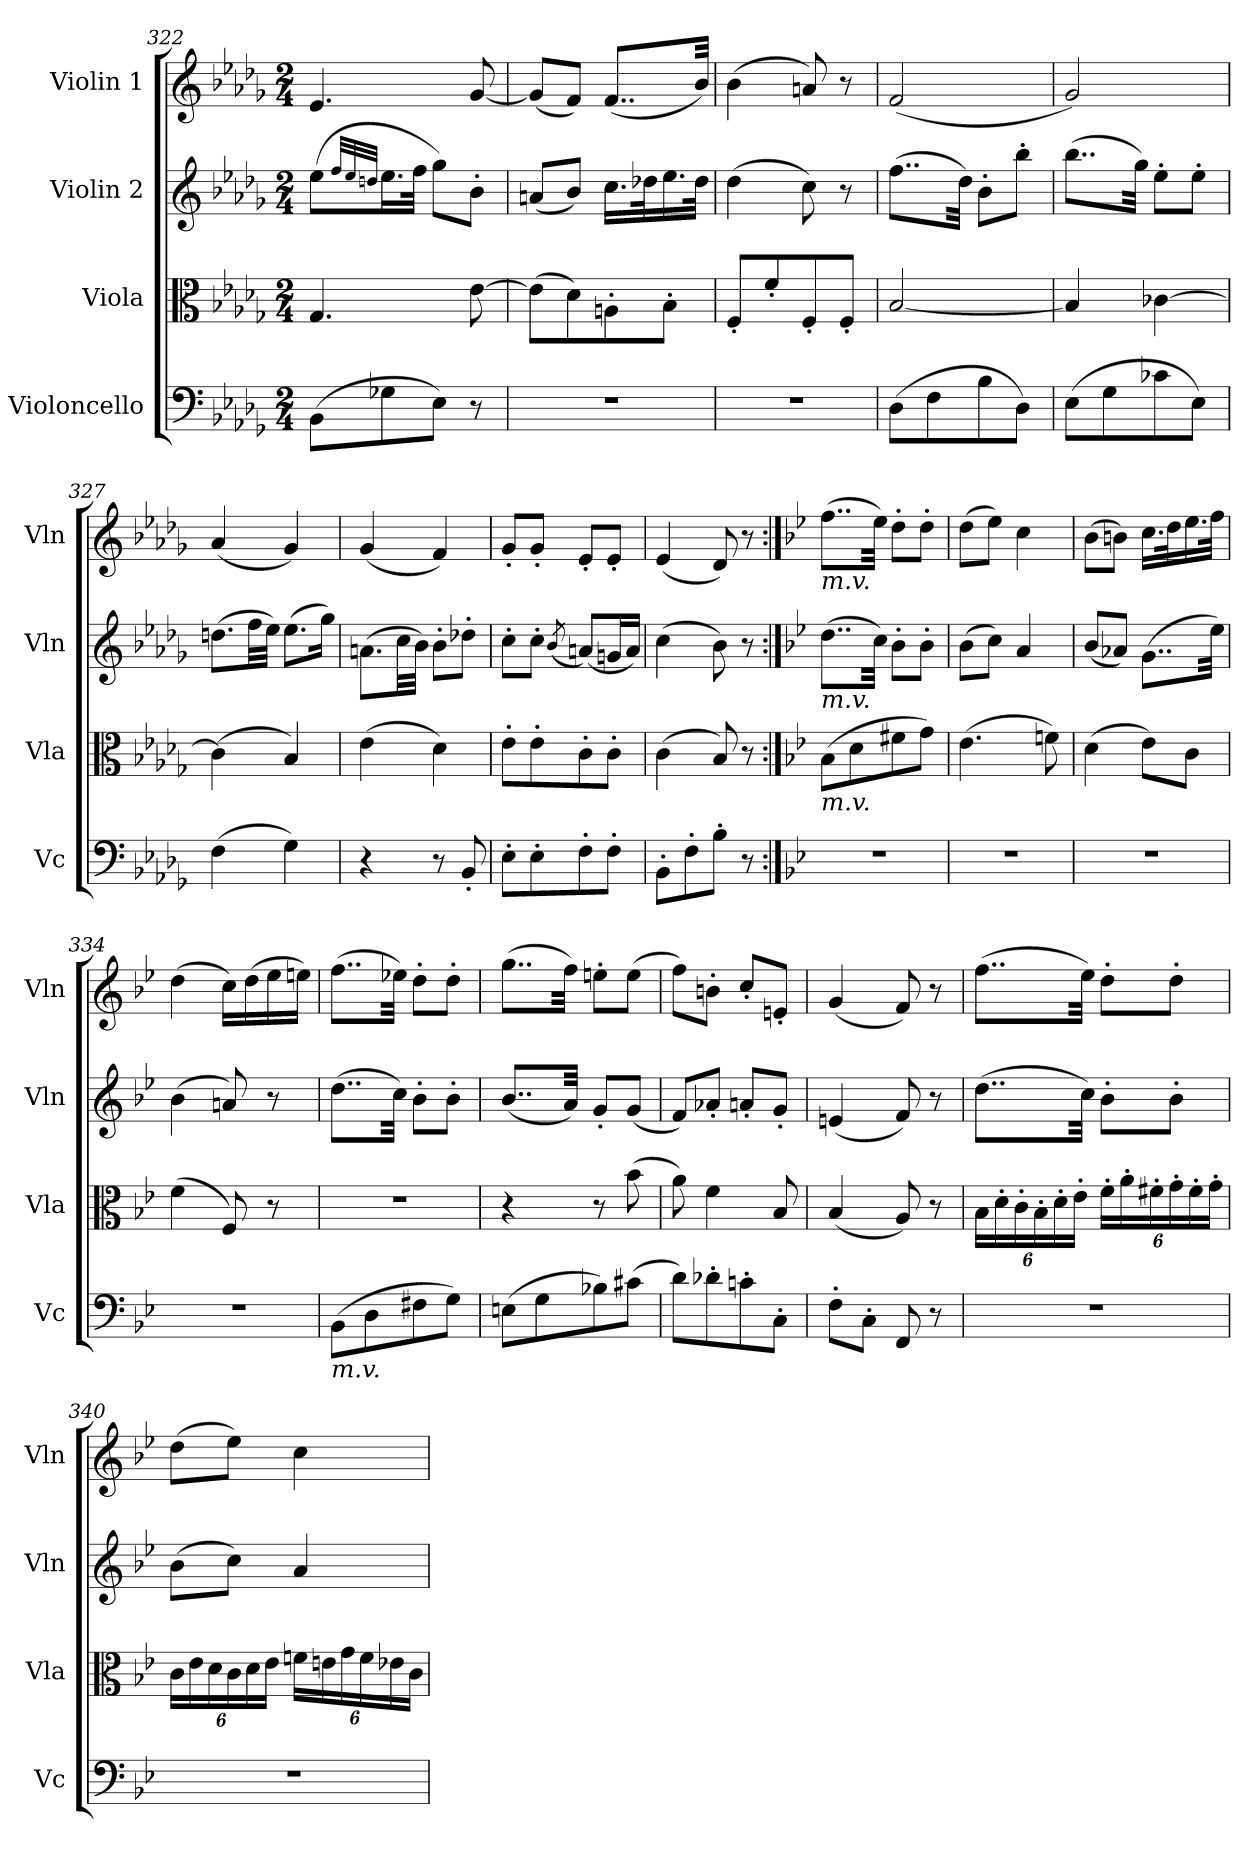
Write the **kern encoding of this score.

**kern	**kern	**kern	**kern
*part4	*part3	*part2	*part1
*staff4	*staff3	*staff2	*staff1
*I"Violoncello	*I"Viola	*I"Violin 2	*I"Violin 1
*I'Vc	*I'Vla	*I'Vln	*I'Vln
*clefF4	*clefC3	*clefG2	*clefG2
*k[b-e-a-d-g-]	*k[b-e-a-d-g-]	*k[b-e-a-d-g-]	*k[b-e-a-d-g-]
*M2/4	*M2/4	*M2/4	*M2/4
=322	=322	=322	=322
(>8BB-\L	4.G-/	(>8ee-\L	4.e-/
.	.	32qff/LLL	.
.	.	32qee-/	.
.	.	32qddn/JJJ	.
8G-X\	.	16.ee-\L	.
.	.	32ff\JJk	.
8E-\J)	.	8gg-\L)	.
8r	[8e-\	8b-'\J	[8g-/
=323	=323	=323	=323
2r	(>8e-\L]	(<8an/L	(<8g-/L]
.	8d-\)	8b-/J)	8f/J)
.	8An'\	16.cc\LL	(<8..f/L
.	.	32dd-X\K	.
.	8B-'\J	16.ee-\	.
.	.	32dd-\JJk	32b-/Jkk)
=324	=324	=324	=324
2r	8F'/L	(>4dd-\	(>4b-\
.	8f'/	.	.
.	8F'/	8cc\)	8an/)
.	8F'/J	8r	8r
!!LO:LB:g=z
=325	=325	=325	=325
(>8D-\L	[2B-/	(>8..ff\L	(<2f/
8F\	.	.	.
.	.	32dd-\Jkk)	.
8B-\	.	8b-'\L	.
8D-\J)	.	8bb-'\J	.
=326	=326	=326	=326
(>8E-\L	4B-/]	(>8..bb-\L	2g-/)
8G-\	.	.	.
.	.	32gg-\Jkk)	.
8c-X\	[4c-X\	8ee-'\L	.
8E-\J)	.	8ee-'\J	.
=327	=327	=327	=327
(>4F\	(>4c-\]	(>8.ddn\L	(<4a-/
.	.	32ff\LL	.
.	.	32ee-\JJJ)	.
4G-\)	4B-/)	(>8.ee-\L	4g-/)
.	.	16gg-\Jk)	.
=328	=328	=328	=328
4r	(>4e-\	(>8.an\L	(<4g-/
.	.	32cc\LL	.
.	.	32b-\JJJ)	.
8r	4d-\)	8b-'\L	4f/)
8BB-'/	.	8dd-X'\J	.
=329	=329	=329	=329
8E-'\L	8e-'\L	8cc'\L	8g-'/L
8E-'\	8e-'\	8cc'\J	8g-'/J
.	.	(<8qb-/	.
8F'\	8c'\	(<8an/L)	8e-'/L
8F'\J	8c'\J	16gn/L	8e-'/J
.	.	16a/JJ)	.
=330	=330	=330	=330
8BB-'\L	(>4c\	(>4cc\	(<4e-/
8F'\	.	.	.
8B-'\J	8B-/)	8b-\)	8d-/)
8r	8r	8r	8r
!!LO:PB:g=z
=331:|!	=331:|!	=331:|!	=331:|!
*k[b-e-]	*k[b-e-]	*k[b-e-]	*k[b-e-]
!	!	!	!LO:TX:b:i:t=m.v.
!	!	!LO:TX:b:i:t=m.v.	!
!	!LO:TX:b:i:t=m.v.	!	!
2r	(>8B-\L	(>8..dd\L	(>8..ff\L
.	8d\	.	.
.	.	32cc\Jkk)	32ee-\Jkk)
.	8f#X\	8b-'\L	8dd'\L
.	8g\J)	8b-'\J	8dd'\J
=332	=332	=332	=332
2r	(>4.e-\	(>8b-\L	(>8dd\L
.	.	8cc\J)	8ee-\J)
.	.	4a/	4cc\
.	8fn\)	.	.
=333	=333	=333	=333
2r	(>4d\	(<8b-/L	(>8b-\L
.	.	8a-X/J)	8bn\J)
.	8e-\L)	(>8..g\L	16.cc\LL
.	.	.	32dd\K
.	8c\J	.	16.ee-\
.	.	32ee-\Jkk)	32ff\JJk
=334	=334	=334	=334
2r	(>4f\	(>4b-\	(>4dd\
.	8F/)	8an/)	16cc\LL)
.	.	.	(>16dd\
.	8r	8r	16ee-\
.	.	.	16een\JJ)
=335	=335	=335	=335
!LO:TX:b:i:t=m.v.	!	!	!
(>8BB-\L	2r	(>8..dd\L	(>8..ff\L
8D\	.	.	.
.	.	32cc\Jkk)	32ee-X\Jkk)
8F#X\	.	8b-'\L	8dd'\L
8G\J)	.	8b-'\J	8dd'\J
=336	=336	=336	=336
(>8En\L	4r	(<8..b-/L	(>8..gg\L
8G\	.	.	.
.	.	32a/Jkk)	32ff\Jkk)
8B-X\)	8r	8g'/L	8een'\L
(>8c#X\J	(>8b-\	(<8g/J	(>8ee\J
!!LO:PB:g=z
=337	=337	=337	=337
8d\L)	8a\)	8f/L)	8ff\L)
8d-X'\	4f\	8a-X'/J	8bn'\J
8cn'\	.	8an'/L	8cc'/L
8C'\J	8B-/	8g'/J	8en'/J
=338	=338	=338	=338
8F'\L	(<4B-/	(<4en/	(<4g/
8C'\J	.	.	.
8FF/	8A/)	8f/)	8f/)
8r	8r	8r	8r
=339	=339	=339	=339
*	*Xbrackettup	*	*
2r	24B-\LL	(>8..dd\L	(>8..ff\L
.	24d'\	.	.
.	24c'\	.	.
.	24B-'\	.	.
.	24d'\	.	.
.	24e-'\JJ	.	.
.	.	32cc\Jkk)	32ee-\Jkk)
.	24f'\LL	8b-'\L	8dd'\L
.	24a'\	.	.
.	24f#X'\	.	.
.	24g'\	8b-'\J	8dd'\J
.	24f#'\	.	.
.	24g'\JJ	.	.
=340	=340	=340	=340
2r	24c\LL	(>8b-\L	(>8dd\L
.	24e-\	.	.
.	24d\	.	.
.	24c\	8cc\J)	8ee-\J)
.	24d\	.	.
.	24e-\JJ	.	.
.	24fn\LL	4a/	4cc\
.	24en\	.	.
.	24g\	.	.
.	24f\	.	.
.	24e-X\	.	.
.	24c\JJ	.	.
=	=	=	=
*-	*-	*-	*-
